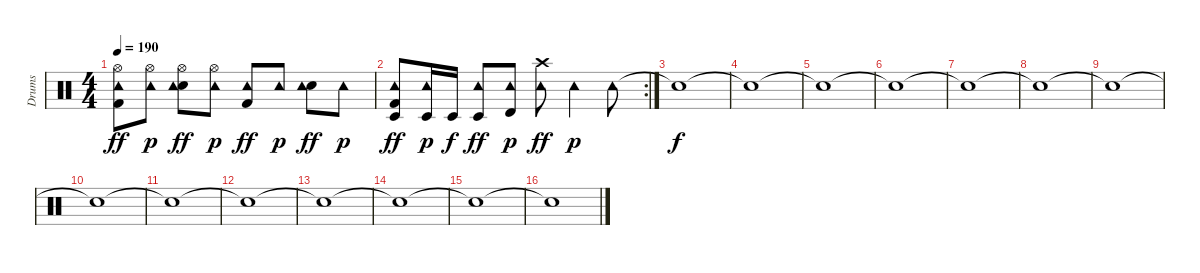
\track ("Drums" "Drums") {instrument percussion}
\staff {score}
\articulation defaults
\ts (4 4)
\tempo 190
\clef neutral
\ks c
("Kick (hit) 2" "Hi-Hat (open)" "Tambourine (hit)").8{dy ff} ("Hi-Hat (open)" "Tambourine (hit)").8{dy p} ("Snare (hit) 2" "Hi-Hat (open)" "Tambourine (hit)").8{dy ff} ("Hi-Hat (open)" "Tambourine (hit)").8{dy p} ("Kick (hit) 2" "Tambourine (hit)").8{dy ff} "Tambourine (hit)".8{dy p} ("Snare (hit) 2" "Tambourine (hit)").8{dy ff} "Tambourine (hit)".8{dy p} |
\rc 2
("Kick (hit) 2" "Timbale low (hit)" "Tambourine (hit)").8{dy ff} ("Timbale low (hit)" "Tambourine (hit)").16{dy p} "Timbale low (hit)".16{dy f} ("Timbale low (hit)" "Tambourine (hit)").8{dy ff} ("Timbale high (hit)" "Tambourine (hit)").8{dy p} ("Crash high (hit)" "Tambourine (hit)").8{dy ff} "Tambourine (hit)".4{dy p} "Tambourine (hit)".8 |
"Snare (hit)"{t}.1{dy f} |
"Snare (hit)"{t}.1 |
"Snare (hit)"{t}.1 |
"Snare (hit)"{t}.1 |
"Snare (hit)"{t}.1 |
"Snare (hit)"{t}.1 |
"Snare (hit)"{t}.1 |
"Snare (hit)"{t}.1 |
"Snare (hit)"{t}.1 |
"Snare (hit)"{t}.1 |
"Snare (hit)"{t}.1 |
"Snare (hit)"{t}.1 |
"Snare (hit)"{t}.1 |
"Snare (hit)"{t}.1
